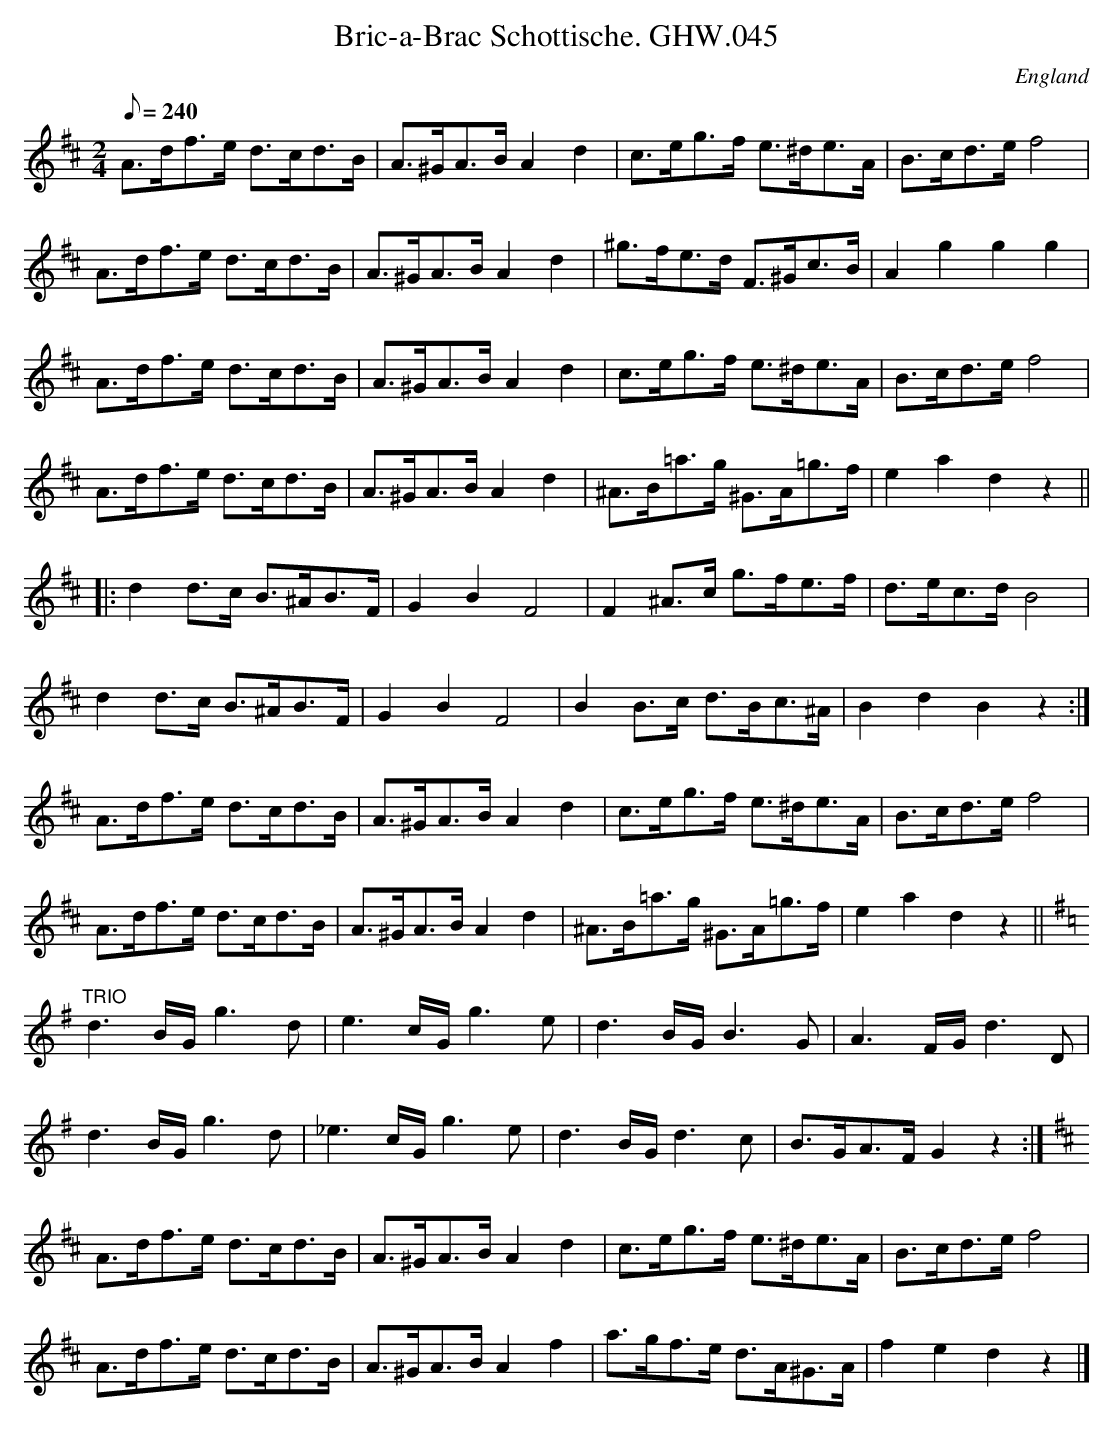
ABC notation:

X:1
T:Bric-a-Brac Schottische. GHW.045
M:2/4
L:1/8
Q:240
O:England
16
K:D
A>df>e d>cd>B | A>^GA>B A2 d2 | c>eg>f e>^de>A | B>cd>e f4 |
A>df>e d>cd>B | A>^GA>B A2 d2 | ^g>fe>d F>^Gc>B | A2 g2g2g2 |
A>df>e d>cd>B | A>^GA>B A2 d2 | c>eg>f e>^de>A | B>cd>e f4 |
A>df>e d>cd>B | A>^GA>B A2 d2 | ^A>B=a>g ^G>A=g>f | e2 a2 d2 z2 ||
|: d2 d>c B>^AB>F | G2 B2 F4 | F2 ^A>c g>fe>f | d>ec>d B4 |
d2 d>c B>^AB>F | G2 B2 F4 | B2 B>c d>Bc>^A | B2d2B2z2 :|
A>df>e d>cd>B | A>^GA>B A2 d2 | c>eg>f e>^de>A | B>cd>e f4 |
A>df>e d>cd>B | A>^GA>B A2 d2 | ^A>B=a>g ^G>A=g>f | e2 a2 d2 z2 ||
K:G
"TRIO"d3 B/G/ g3 d | e3 c/G/ g3 e | d3 B/G/ B3 G | A3 F/G/ d3 D |
d3 B/G/ g3 d | _e3 c/G/ g3 e | d3 B/G/ d3 c | B>GA>F G2 z2 :|
K:D
A>df>e d>cd>B | A>^GA>B A2 d2 | c>eg>f e>^de>A | B>cd>e f4 |
A>df>e d>cd>B | A>^GA>B A2 f2 | a>gf>e d>A^G>A | f2e2 d2 z2 |]
